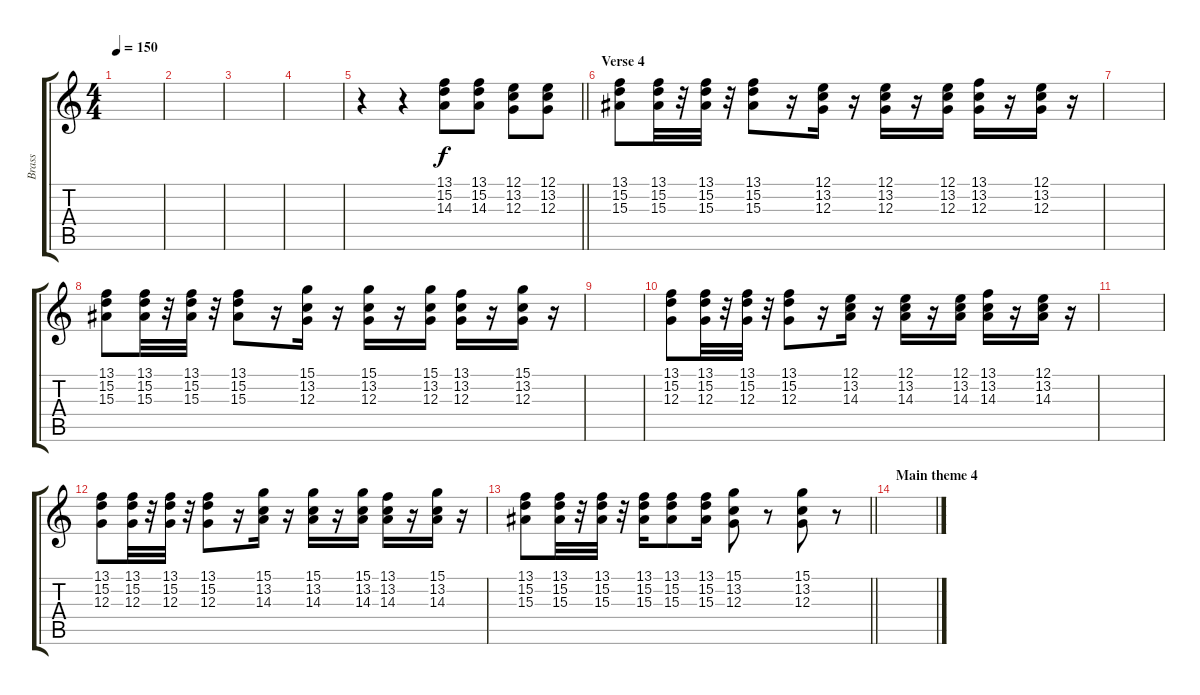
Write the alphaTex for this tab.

\track ("Brass" "Brass") {instrument frenchhorn}
\staff {score tabs}
\tuning (E4 B3 G3 D3 A2 E2) {hide}
\ts (4 4)
\tempo 150
\clef g2
\ks c
|
|
|
|
\barLineRight lightlight
r.4{volume 10} r.4 (13.1 15.2 14.3).8 (13.1 15.2 14.3).8 (12.1 13.2 12.3).8 (12.1 13.2 12.3).8 |
\section ("" "Verse 4")
(13.1 15.2 15.3).8 (13.1 15.2 15.3).32 r.32 (13.1 15.2 15.3).32 r.32 (13.1 15.2 15.3).8 r.16 (12.1 13.2 12.3).16 r.16 (12.1 13.2 12.3).16 r.16 (12.1 13.2 12.3).16 (13.1 13.2 12.3).16 r.16 (12.1 13.2 12.3).16 r.16 |
|
(13.1 15.2 15.3).8 (13.1 15.2 15.3).32 r.32 (13.1 15.2 15.3).32 r.32 (13.1 15.2 15.3).8 r.16 (15.1 13.2 12.3).16 r.16 (15.1 13.2 12.3).16 r.16 (15.1 13.2 12.3).16 (13.1 13.2 12.3).16 r.16 (15.1 13.2 12.3).16 r.16 |
|
(13.1 15.2 12.3).8 (13.1 15.2 12.3).32 r.32 (13.1 15.2 12.3).32 r.32 (13.1 15.2 12.3).8 r.16 (12.1 13.2 14.3).16 r.16 (12.1 13.2 14.3).16 r.16 (12.1 13.2 14.3).16 (13.1 13.2 14.3).16 r.16 (12.1 13.2 14.3).16 r.16 |
|
(13.1 15.2 12.3).8 (13.1 15.2 12.3).32 r.32 (13.1 15.2 12.3).32 r.32 (13.1 15.2 12.3).8 r.16 (15.1 13.2 14.3).16 r.16 (15.1 13.2 14.3).16 r.16 (15.1 13.2 14.3).16 (13.1 13.2 14.3).16 r.16 (15.1 13.2 14.3).16 r.16 |
\barLineRight lightlight
(13.1 15.2 15.3).8 (13.1 15.2 15.3).32 r.32 (13.1 15.2 15.3).32 r.32 (13.1 15.2 15.3).16 (13.1 15.2 15.3).8 (13.1 15.2 15.3).16 (15.1 13.2 12.3).8 r.8 (15.1 13.2 12.3).8 r.8 |
\section ("" "Main theme 4")
